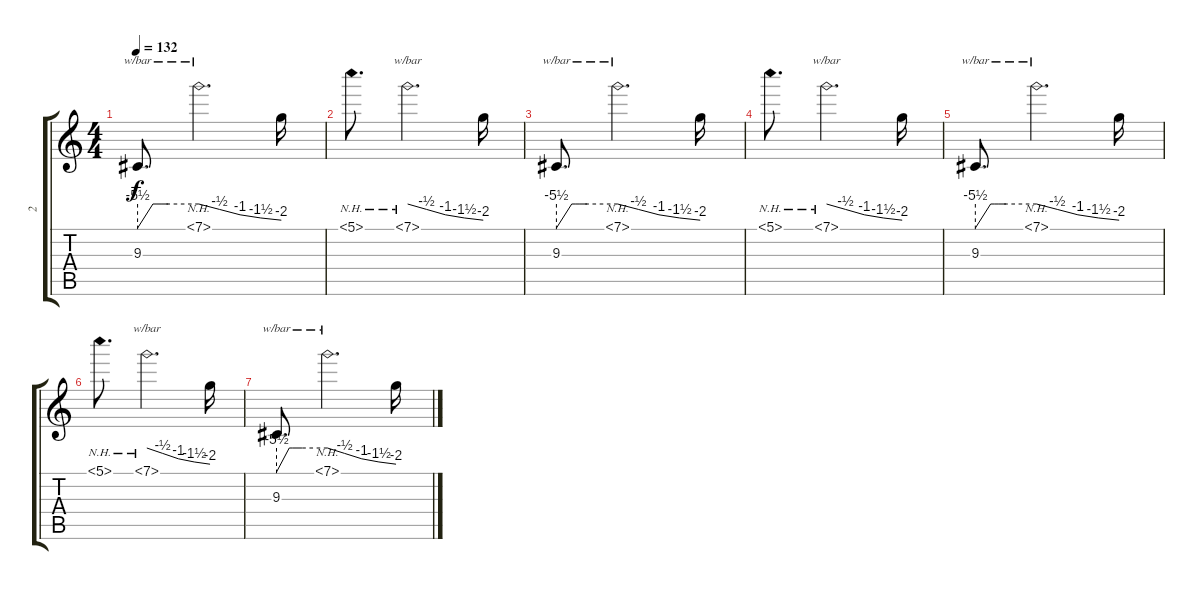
\track ("2" "2") {instrument overdrivenguitar}
\staff {score tabs}
\tuning (C4 G3 Eb3 Bb2 F2 C2) {hide}
\ts (4 4)
\tempo 132
\clef g2
\ks c
9.3.8{d tbe (custom default 0 -22 15 0 19 0 23 0 30 0 60 0) dy f} 7.1{nh}.2{d tbe (custom default 0 0 15 -2 30 -4 45 -6 60 -8)} 7.1{t}.16 |
5.1{nh}.8{d} 7.1{nh}.2{d tbe (custom default 0 0 15 -2 30 -4 45 -6 60 -8)} 7.1{t}.16 |
9.3.8{d tbe (custom default 0 -22 15 0 19 0 23 0 30 0 60 0)} 7.1{nh}.2{d tbe (custom default 0 0 15 -2 30 -4 45 -6 60 -8)} 7.1{t}.16 |
5.1{nh}.8{d} 7.1{nh}.2{d tbe (custom default 0 0 15 -2 30 -4 45 -6 60 -8)} 7.1{t}.16 |
9.3.8{d tbe (custom default 0 -22 15 0 19 0 23 0 30 0 60 0)} 7.1{nh}.2{d tbe (custom default 0 0 15 -2 30 -4 45 -6 60 -8)} 7.1{t}.16 |
5.1{nh}.8{d} 7.1{nh}.2{d tbe (custom default 0 0 15 -2 30 -4 45 -6 60 -8)} 7.1{t}.16 |
9.3.8{d tbe (custom default 0 -22 15 0 19 0 23 0 30 0 60 0)} 7.1{nh}.2{d tbe (custom default 0 0 15 -2 30 -4 45 -6 60 -8)} 7.1{t}.16
